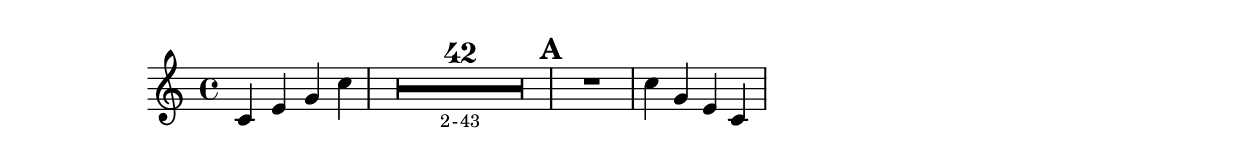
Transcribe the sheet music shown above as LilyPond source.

\version "2.24.0"

\version "2.24.0"

#(define (Multi_measure_rest_numbering_engraver context)
  (let (
      (measure-counters '()))

    (make-engraver
      (acknowledgers
        ((measure-counter-interface engraver grob source-engraver)
          (set! measure-counters (cons grob measure-counters))))

      ((finalize engraver)
        (for-each
          (lambda (measure-counter)
            (when (null? (ly:grob-property measure-counter 'right-number-text))
              (ly:grob-suicide! measure-counter)))
          measure-counters)))))

\layout {
  \context {
    \Staff
    \consists Measure_counter_engraver
    \override MeasureCounter.direction = #DOWN
    \override MeasureCounter.font-encoding = #'latin1
    \override MeasureCounter.font-features = #'("pnum")
    \consists #Multi_measure_rest_numbering_engraver
  }
}


\relative {
  \startMeasureCount
  c'4 e g c |
  R1*42
  \mark \default
  R1
  c4 g e c |
  \stopMeasureCount
}

\layout {
  \context {
    \Score
    skipBars = ##t
  }
}
